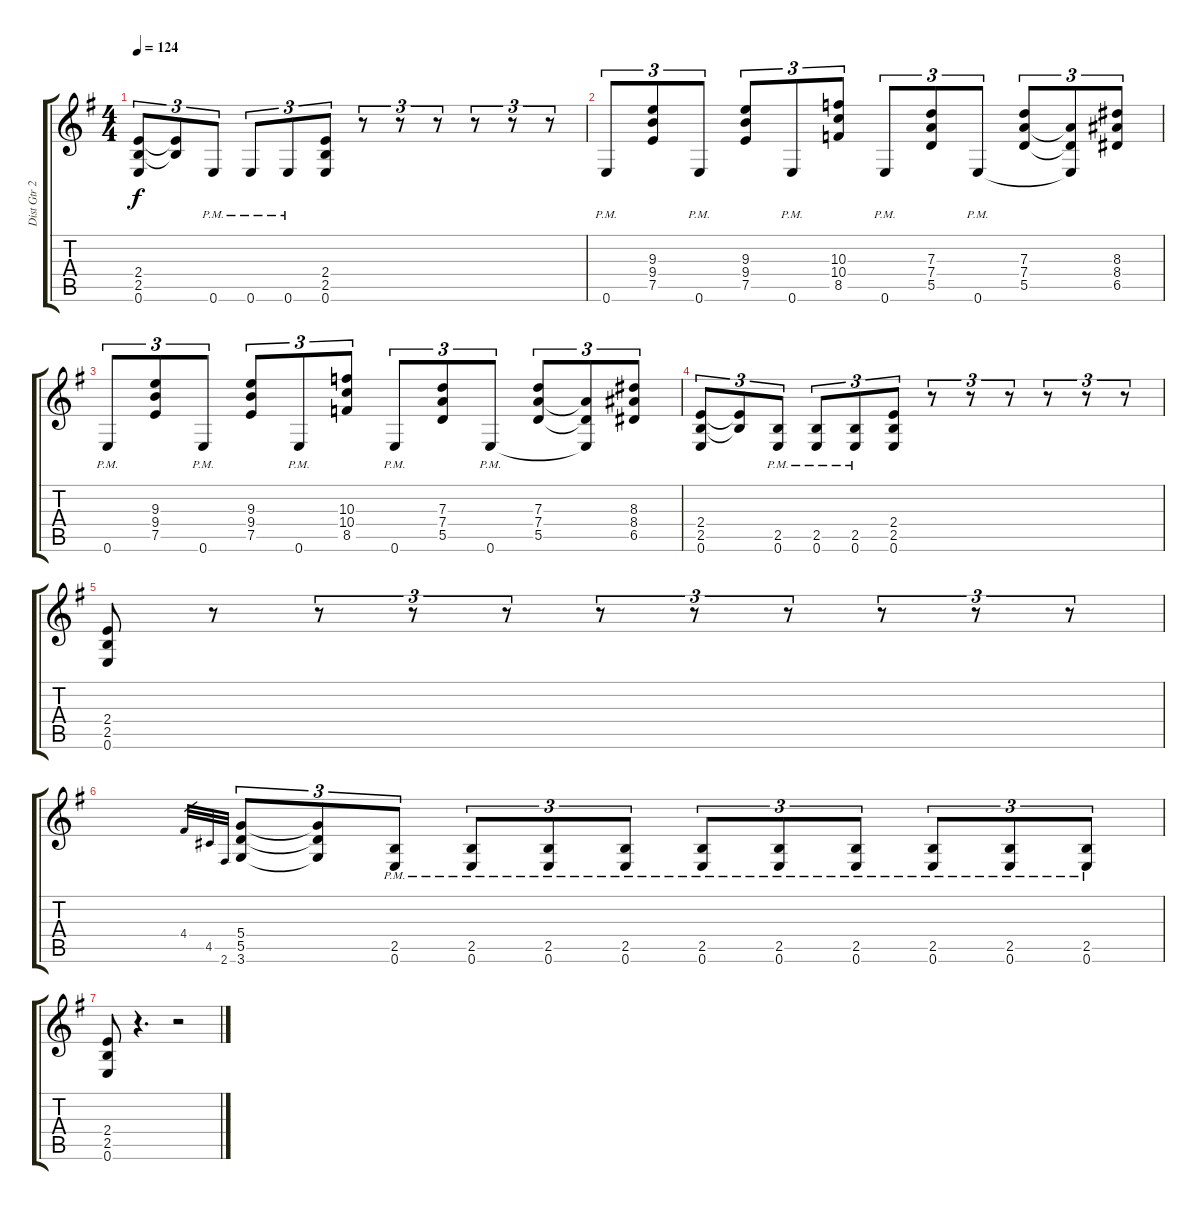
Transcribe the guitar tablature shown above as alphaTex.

\track ("Dist Gtr 2" "Dist Gtr 2") {instrument distortionguitar}
\staff {score tabs}
\tuning (E4 B3 G3 D3 A2 E2) {hide}
\ts (4 4)
\tempo 124
\clef g2
\ks g
(2.4 2.5 0.6).8{tu (3 2) dy f} (2.4{t} 2.5{t}).8{tu (3 2)} 0.6{pm}.8{tu (3 2)} 0.6{pm}.8{tu (3 2)} 0.6{pm}.8{tu (3 2)} (2.4 2.5 0.6).8{tu (3 2)} r.8{tu (3 2)} r.8{tu (3 2)} r.8{tu (3 2)} r.8{tu (3 2)} r.8{tu (3 2)} r.8{tu (3 2)} |
0.6{pm}.8{tu (3 2)} (9.3 9.4 7.5).8{tu (3 2)} 0.6{pm}.8{tu (3 2)} (9.3 9.4 7.5).8{tu (3 2)} 0.6{pm}.8{tu (3 2)} (10.3 10.4 8.5).8{tu (3 2)} 0.6{pm}.8{tu (3 2)} (7.3 7.4 5.5).8{tu (3 2)} 0.6{pm}.8{tu (3 2)} (7.3 7.4 5.5).8{tu (3 2)} (7.4{t} 5.5{t} 0.6{t}).8{tu (3 2)} (8.3 8.4 6.5).8{tu (3 2)} |
0.6{pm}.8{tu (3 2)} (9.3 9.4 7.5).8{tu (3 2)} 0.6{pm}.8{tu (3 2)} (9.3 9.4 7.5).8{tu (3 2)} 0.6{pm}.8{tu (3 2)} (10.3 10.4 8.5).8{tu (3 2)} 0.6{pm}.8{tu (3 2)} (7.3 7.4 5.5).8{tu (3 2)} 0.6{pm}.8{tu (3 2)} (7.3 7.4 5.5).8{tu (3 2)} (7.4{t} 5.5{t} 0.6{t}).8{tu (3 2)} (8.3 8.4 6.5).8{tu (3 2)} |
(2.4 2.5 0.6).8{tu (3 2)} (2.4{t} 2.5{t}).8{tu (3 2)} (2.5 0.6{pm}).8{tu (3 2)} (2.5 0.6{pm}).8{tu (3 2)} (2.5 0.6{pm}).8{tu (3 2)} (2.4 2.5 0.6).8{tu (3 2)} r.8{tu (3 2)} r.8{tu (3 2)} r.8{tu (3 2)} r.8{tu (3 2)} r.8{tu (3 2)} r.8{tu (3 2)} |
(2.4 2.5 0.6).8 r.8 r.8{tu (3 2)} r.8{tu (3 2)} r.8{tu (3 2)} r.8{tu (3 2)} r.8{tu (3 2)} r.8{tu (3 2)} r.8{tu (3 2)} r.8{tu (3 2)} r.8{tu (3 2)} |
4.4.32{gr} 4.5.32{gr} 2.6.32{gr} (5.4 5.5 3.6).8{tu (3 2)} (5.4{t} 5.5{t} 3.6{t}).8{tu (3 2)} (2.5{pm} 0.6{pm}).8{tu (3 2)} (2.5{pm} 0.6{pm}).8{tu (3 2)} (2.5{pm} 0.6{pm}).8{tu (3 2)} (2.5{pm} 0.6{pm}).8{tu (3 2)} (2.5{pm} 0.6{pm}).8{tu (3 2)} (2.5{pm} 0.6{pm}).8{tu (3 2)} (2.5{pm} 0.6{pm}).8{tu (3 2)} (2.5{pm} 0.6{pm}).8{tu (3 2)} (2.5{pm} 0.6{pm}).8{tu (3 2)} (2.5{pm} 0.6{pm}).8{tu (3 2)} |
(2.4 2.5 0.6).8 r.4{d} r.2
